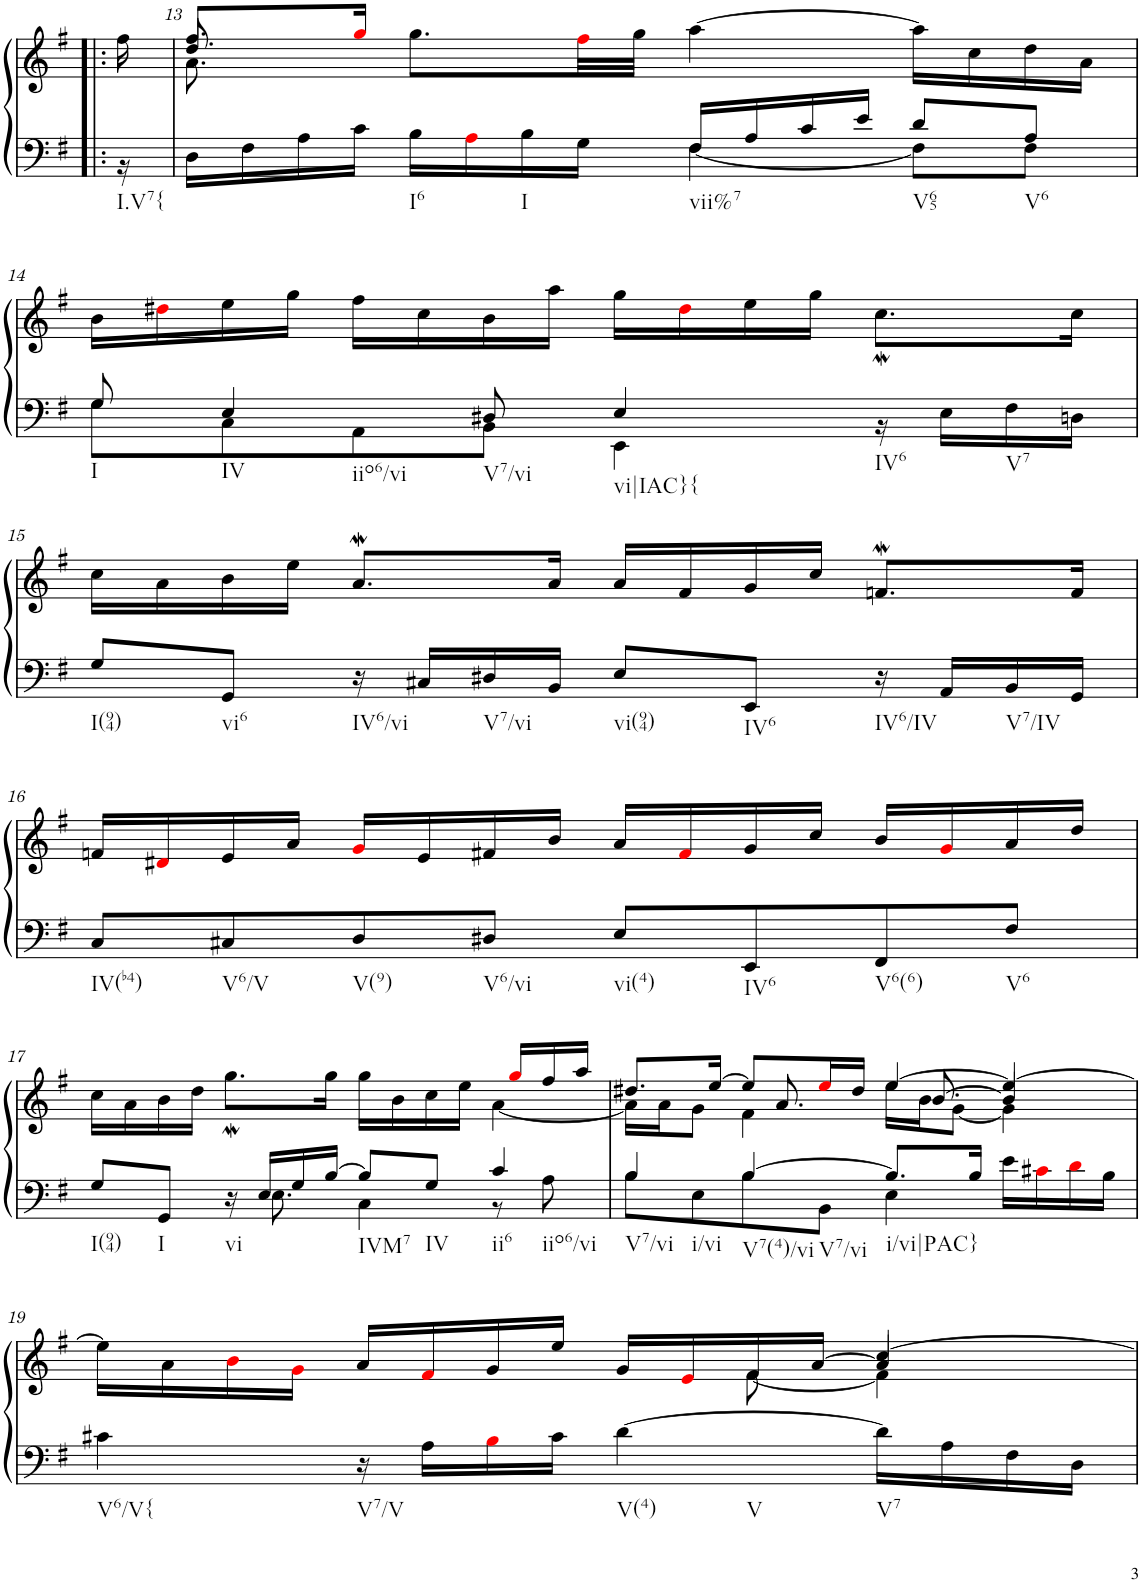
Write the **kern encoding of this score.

**kern	**kern
*part1	*part1
*staff2	*staff1
*I"Klavier linke Hand	*
!!LO:PB:g=z
*clefF4	*clefG2
*k[f#]	*k[f#]
*M4/4	*M4/4
=12X1!|:	=12X1!|:
*^	*^
!LO:TX:b:t=I.V7{	!	!	!
16ryy	16r	16ryy	16ff#\
=13	=13	=13	=13
*	*	*	*^
4ryy	16D\LL	8.ff#/L	8.a\	8.dd/
.	16F#\	.	.	.
.	16A\	.	.	.
.	16c\JJ	16ggi/Jk	2ryy	2ryy
!LO:TX:b:t=I6	!	!	!	!
!LO:TX:b:t=I	!	!	!	!
4ryy	16B\LL	8.gg\L	.	.
.	16Ai\	.	.	.
.	16B\	.	.	.
.	16G\JJ	32ff#i\LL	.	.
.	.	32gg\JJJ	.	.
!LO:TX:b:t=vii%7	!	!	!	!
16F#/LL	[4F#\	[4aa\	.	.
16A/	.	.	.	.
16c/	.	.	.	.
16e/JJ	.	.	4ryy	4ryy
!LO:TX:b:t=V65	!	!	!	!
8d/L	8F#\L]	16aa\LL]	.	.
.	.	16cc\	.	.
!LO:TX:b:t=V6	!	!	!	!
8A/J	8F#\J	16dd\	.	.
.	.	16a\JJ	16ryy	16ryy
!!LO:LB:g=z
=14	=14	=14	=14	=14
!LO:TX:b:t=I	!	!	!	!
*	*	*	*v	*v
8G/	8G\L	4ryy	16b\LL
.	.	.	16dd#Xi\
!LO:TX:b:t=IV	!	!	!
!LO:TX:b:t=iio6/vi	!	!	!
4E/	8C\	.	16ee\
.	.	.	16gg\JJ
.	8AA\	4ryy	16ff#\LL
.	.	.	16cc\
!LO:TX:b:t=V7/vi	!	!	!
8D#X/	8BB\J	.	16b\
.	.	.	16aa\JJ
!LO:TX:b:t=vi|IAC}{	!	!	!
4E/	4EE\	4ryy	16gg\LL
.	.	.	16dd#i\
.	.	.	16ee\
.	.	.	16gg\JJ
!LO:TX:b:t=IV6	!	!	!
!LO:TX:b:t=V7	!	!	!
4ryy	16r	4ryy	8.ccw\L
.	16E\LL	.	.
.	16F#\	.	.
.	16Dn\JJ	.	16cc\Jk
!!LO:LB:g=z	!!
=15	=15	=15	=15
!LO:TX:b:t=I(94)	!	!	!
*v	*v	*	*
8G/L	4ryy	16cc\LL
.	.	16a\
!LO:TX:b:t=vi6	!	!
8GG/J	.	16b\
.	.	16ee\JJ
!LO:TX:b:t=IV6/vi	!	!
16r	8.aW/L	2.ryy
16C#X/LL	.	.
!LO:TX:b:t=V7/vi	!	!
16D#X/	.	.
16BB/JJ	16a/Jk	.
!LO:TX:b:t=vi(94)	!	!
8E/L	16a/LL	.
.	16f#/	.
!LO:TX:b:t=IV6	!	!
8EE/J	16g/	.
.	16cc/JJ	.
!LO:TX:b:t=IV6/IV	!	!
16r	8.fnw/L	.
16AA/LL	.	.
!LO:TX:b:t=V7/IV	!	!
16BB/	.	.
16GG/JJ	16f/Jk	.
*	*v	*v
!!LO:LB:g=z
=16	=16
!LO:TX:b:t=IV(b4)	!
8C/L	16fn/LL
.	16d#Xi/
!LO:TX:b:t=V6/V	!
8C#X/	16e/
.	16a/JJ
!LO:TX:b:t=V(9)	!
8D/	16gi/LL
.	16e/
!LO:TX:b:t=V6/vi	!
8D#X/J	16f#X/
.	16b/JJ
!LO:TX:b:t=vi(4)	!
8E/L	16a/LL
.	16f#i/
!LO:TX:b:t=IV6	!
8EE/	16g/
.	16cc/JJ
!LO:TX:b:t=V6(6)	!
8FF#/	16b/LL
.	16gi/
!LO:TX:b:t=V6	!
8F#/J	16a/
.	16dd/JJ
!!LO:LB:g=z
=17	=17
*^	*^
!LO:TX:b:t=I(94)	!	!	!
8G/L	16ryy	4ryy	16cc\LL
*v	*v	*	*
.	.	16a\
!LO:TX:b:t=I	!	!
8GG/J	.	16b\
.	.	16dd\JJ
!LO:TX:b:t=vi	!	!
16r	4ryy	8.ggw\L
*^	*	*
16E/LL	8.E\	.	.
16G/	.	.	.
[16B/JJ	.	.	16gg\Jk
!LO:TX:b:t=IVM7	!	!	!
8B/L]	4C\	4ryy	16gg\LL
.	.	.	16b\
!LO:TX:b:t=IV	!	!	!
8G/J	.	.	16cc\
.	.	.	16ee\JJ
!LO:TX:b:t=ii6	!	!	!
!LO:TX:b:t=iio6/vi	!	!	!
4c/	8r	16ryy	[4a\
.	.	16ggi/LL	.
.	8A\	16ff#/	.
.	.	16aa/JJ	.
=18	=18	=18	=18
*	*	*	*^
!LO:TX:b:t=V7/vi	!	!	!	!
!LO:TX:b:t=i/vi	!	!	!	!
4B/	8B\L	8.dd#X/L	16a\LL]	16ryy
*	*	*	*v	*v
.	.	.	16a\J
.	8E\	.	8g\J
.	.	[16ee/Jk	.
!LO:TX:b:t=V7(4)/vi	!	!	!
!LO:TX:b:t=V7/vi	!	!	!
[4B/	8B\	8ee/L]	4f#\
*	*	*	*^
.	.	.	.	8.a/
.	8BB\J	16eei/L	.	.
.	.	16dd#/JJ	.	.
!LO:TX:b:t=i/vi|PAC}	!	!	!	!
8.B/L]	4E\	[4ee/	16ee\LL	16ryy
.	.	.	16b\J	[8.b/
.	.	.	[8g\J	.
16B/Jk	.	.	.	.
16e\LL	4ryy	4ee/_	4g\]	4b/]
16c#Xi\	.	.	.	.
16di\	.	.	.	.
16B\JJ	.	.	.	.
*v	*v	*	*	*
!!LO:LB:g=z	!!	!!
=19	=19	=19	=19
!LO:TX:b:t=V6/V{	!	!	!
4c#X\	16ee\LL]	8ryy	2ryy
.	16a\	.	.
.	16bi\	16ryy@	.
.	16gi\JJ	16ryy@	.
!LO:TX:b:t=V7/V	!	!	!
16r	16a/LL	16ryy@	.
16A\LL	16f#i/	16ryy@	.
16Bi\	16g/	16ryy@	.
16c#\JJ	16ee/JJ	16ryy@	.
!LO:TX:b:t=V(4)	!	!	!
!LO:TX:b:t=V	!	!	!
[4d\	4ryy	16ryy@	16g/LL
.	.	16ryy@	16ei/
.	.	[8f#\	16f#/
.	.	.	[16a/JJ
!LO:TX:b:t=V7	!	!	!
16d\LL]	[4cc/	4f#\]	4a/]
16A\	.	.	.
16F#\	.	.	.
16D\JJ	.	.	.
*	*v	*v	*v
=	=
*-	*-
